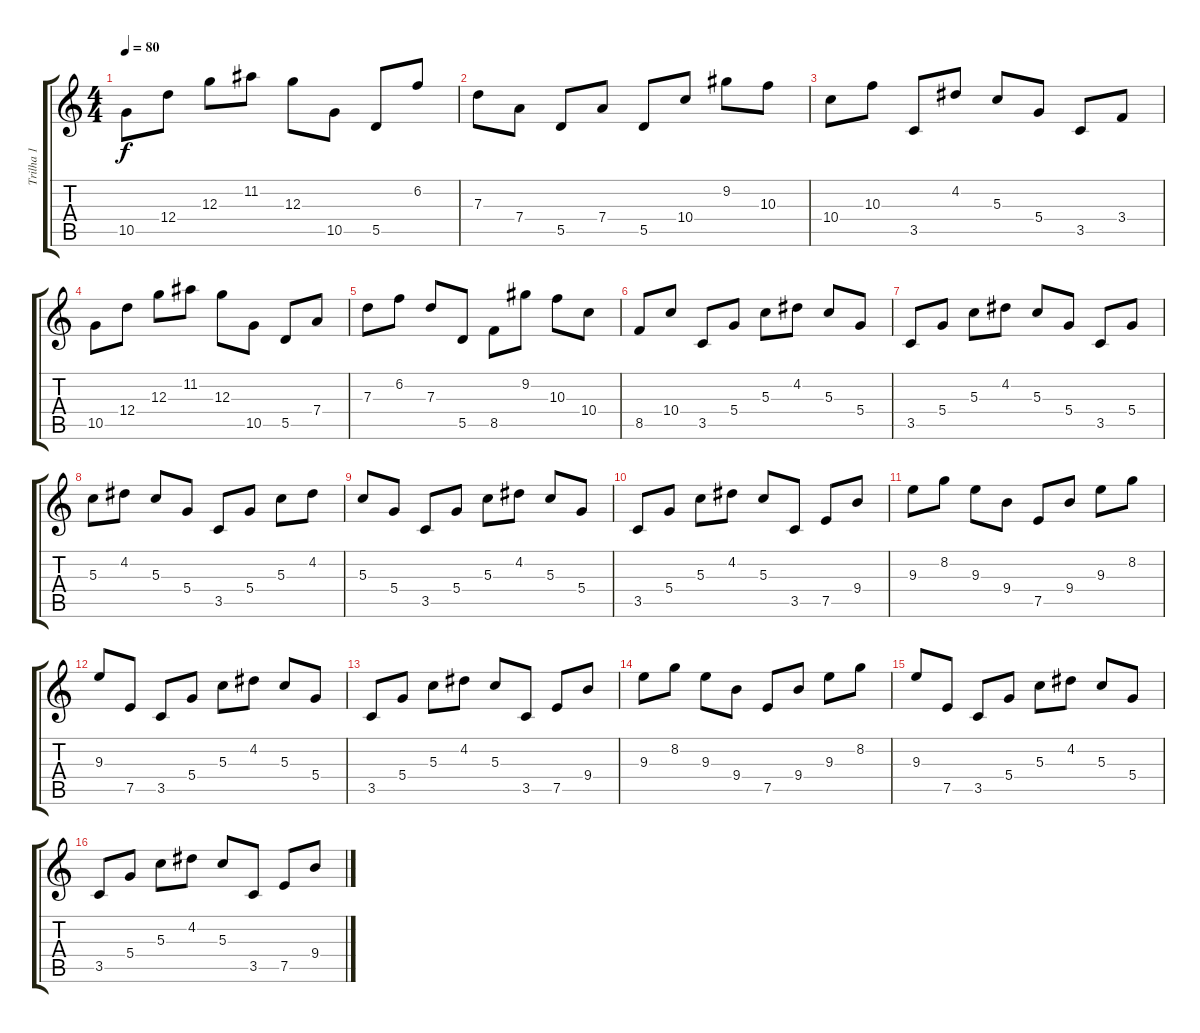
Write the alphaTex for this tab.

\track ("Trilha 1" "Trilha 1") {instrument distortionguitar}
\staff {score tabs}
\tuning (E4 B3 G3 D3 A2 E2) {hide}
\ts (4 4)
\tempo 80
\clef g2
\ks c
10.5.8{dy f} 12.4.8 12.3.8 11.2.8 12.3.8 10.5.8 5.5.8 6.2.8 |
7.3.8 7.4.8 5.5.8 7.4.8 5.5.8 10.4.8 9.2.8 10.3.8 |
10.4.8 10.3.8 3.5.8 4.2.8 5.3.8 5.4.8 3.5.8 3.4.8 |
10.5.8 12.4.8 12.3.8 11.2.8 12.3.8 10.5.8 5.5.8 7.4.8 |
7.3.8 6.2.8 7.3.8 5.5.8 8.5.8 9.2.8 10.3.8 10.4.8 |
8.5.8 10.4.8 3.5.8 5.4.8 5.3.8 4.2.8 5.3.8 5.4.8 |
3.5.8 5.4.8 5.3.8 4.2.8 5.3.8 5.4.8 3.5.8 5.4.8 |
5.3.8 4.2.8 5.3.8 5.4.8 3.5.8 5.4.8 5.3.8 4.2.8 |
5.3.8 5.4.8 3.5.8 5.4.8 5.3.8 4.2.8 5.3.8 5.4.8 |
3.5.8 5.4.8 5.3.8 4.2.8 5.3.8 3.5.8 7.5.8 9.4.8 |
9.3.8 8.2.8 9.3.8 9.4.8 7.5.8 9.4.8 9.3.8 8.2.8 |
9.3.8 7.5.8 3.5.8 5.4.8 5.3.8 4.2.8 5.3.8 5.4.8 |
3.5.8 5.4.8 5.3.8 4.2.8 5.3.8 3.5.8 7.5.8 9.4.8 |
9.3.8 8.2.8 9.3.8 9.4.8 7.5.8 9.4.8 9.3.8 8.2.8 |
9.3.8 7.5.8 3.5.8 5.4.8 5.3.8 4.2.8 5.3.8 5.4.8 |
3.5.8 5.4.8 5.3.8 4.2.8 5.3.8 3.5.8 7.5.8 9.4.8
